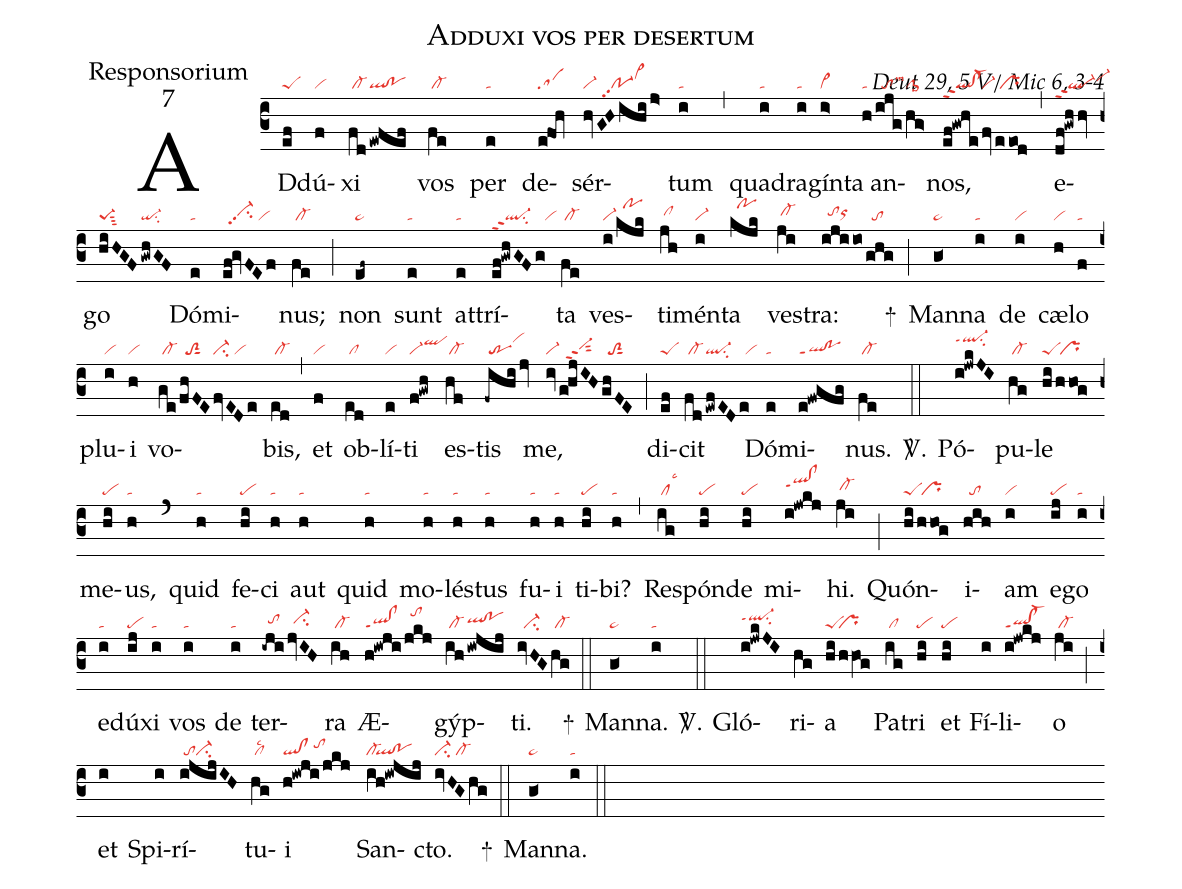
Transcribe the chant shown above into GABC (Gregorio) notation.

name:Adduxi vos per desertum;
office-part:Responsorium;
mode:7;
commentary:Deut 29, 5 V/ Mic 6, 3-4;
nabc-lines:1;
%%
(c3)
AD(ef|peS)dú(f|vi)xi(fd|/cl-|!ewfef|ql!po) vos(fe|/cl-) per(e|ta) de(efOh|sa)sér(hv|vi-|GHihi/j>|//po-1pp2vi>hj)tum(i|ta) (,)
qua(i|ta)dra(i|ta)gín(i>|vi>)t{a a}n(h|ta|/ijg|//tolsm3|/hg>|cl>1)nos,(ef!gwhe|ql!cl-ppt2|/fv|vi-|/eeod|/pr) (,)
e(df!gwhhv|ql-ppt2vi-hi)go(hiHGF|pe-1sut3|/gwhGF|qi-su2) Dó(e|ta)mi(ef!gvFEf|//vi-hhpp2su2/vi)nus;(fe|/cl-) (;)
non(ef~|pe~) sunt(e|ta) at(e|ta)trí(ef!gwhGFg|ql-ppt2su2/vi)ta(fe|/cl-) ves(i|vi-|/kjk|//pohk)ti(jh|/clhh)mén(i|vi-)ta(kjk|//pohk) ves(ji|/cl-hh)tra:(ijiio|//tohhorhh|/ghg|//to) +(;)
Man(g<|pe~)na(i|ta) de(i|vi) cæ(h|vi)lo(f|ta) plu(i|vi)i(h|vi) vo(ge|/cl-|/fhFE|//toS2sut1|fvEDe|vi-su2/vi)bis,(ed|/cl-) (,)
et(f|vi) ob(ed|/cl)lí(e|vi)ti(f!gwh|vi-qlhj) es(hf|/cl-)tis(-fihi/jv|/trvihk) me,(iv|vi-|g!hjIH|//vi-hhppt2sut2|ghFE|//toS2sut1) (;)
di(ef|peS)cit(fd|/cl-|!ewfEDe|ql-su2/vi) Dó(e|ta)mi(e!fwgfg|ql!poppt1)nus.(fe|/cl-) <sp>V/</sp>.(::)
Pó(i!jwkJI|ql-hkppt1su2)pu(hg|/cl-)le(hi|peS|/hhog|/pr) me(hi|pe)us,(h|ta) (`)
quid(h|ta) fe(hi|pe)ci(h|ta) aut(h|ta) quid(h|ta) mo(h|ta)lés(h|ta)tus(h|ta) fu(h|ta)i(h|ta) ti(hi|pe)bi?(h|ta) (,)
Re(ig|/cllsc3)spón(hi|pe)de(hi|pe) mi(i!jwkj|qlhi!clhippt1)hi.(ji|/cl-hh) (;)
Quón(hi|peS|/hhog|/pr)i(hih|//to)am(i|vi) e(ij|pe)go(i|ta) e(i|ta)dú(ij|pe)xi(i|ta) vos(i|ta) de(i|ta) ter(-iji|//tohh|jvIH|//ci-hh)ra(ih|/cl-) Æ(h!iwji|ql!clppt1|/jkj|//tohk)gýp(ih|/cl-|!iwjij|qlhh!pohh)ti.(ivHG|//ci-|hg|/cl-) +(::)
Man(g<|pe~)na.(i|ta) <sp>V/</sp>.(::)
Gló(i!jwkJI|ql-hippt1su2)ri(hg)a(hi/hhVO!g|peS``pr) Pa(ig|/cl)tri(hi|pe) et(hi|pe) Fí(i)li(i!jwkj|ql!cl-ppt1)o(ji|/cl-) (;)
et(i) Spi(i)rí(i!@jijIH|/toci-)tu(hg|/cllsc2)i(h!iwji/jkj|ql!cl/tohi) San(ih!iw!@jij|cl-``ql!po)cto.(ivHGhg|ci-/cl-) +(::)
Man(g<|pe~)na.(i|ta) (::)
